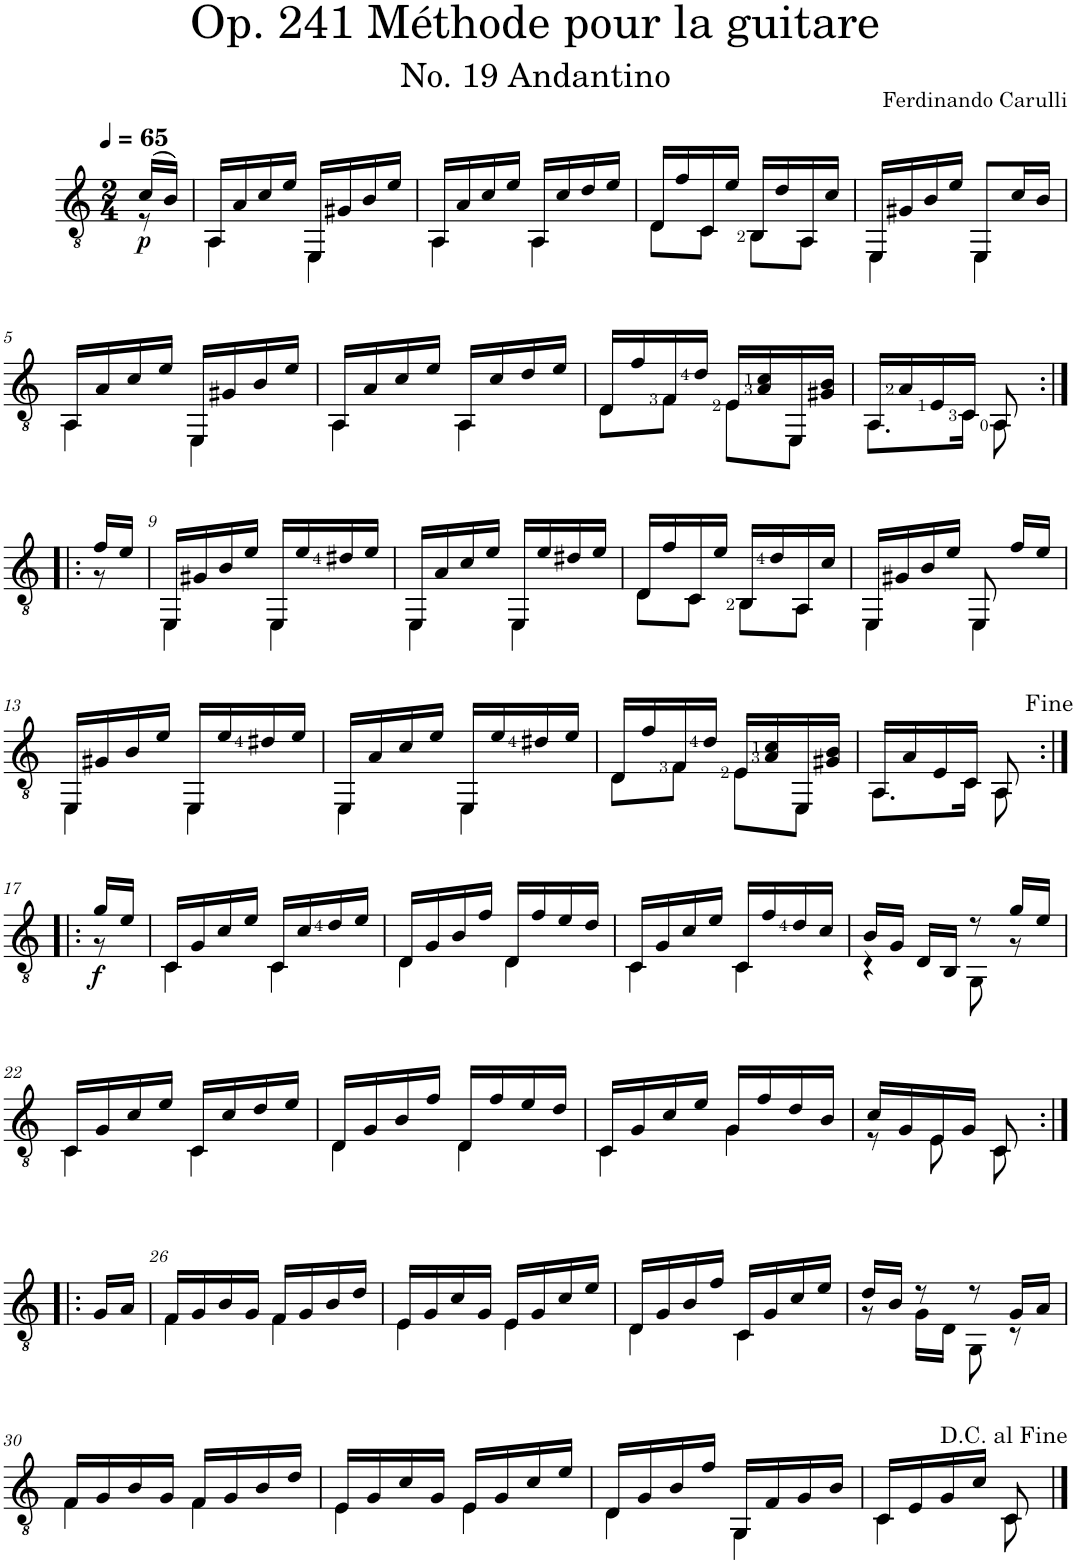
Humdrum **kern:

**kern	**dynam
*part1	*part1
*staff1	*staff1
*I"Classical Guitar	*
*clefGv2	*
*k[]	*
*a:	*
*M2/4	*
*MM65	*
=	=
*^	*
!	!	!LO:DY:b
(16c/LL	8r	p
16B/JJ)	.	.
=1	=1	=1
16AA/LL	4AA\	.
16A/	.	.
16c/	.	.
16e/JJ	.	.
16EE/LL	4EE\	.
16G#X/	.	.
16B/	.	.
16e/JJ	.	.
=2	=2	=2
16AA/LL	4AA\	.
16A/	.	.
16c/	.	.
16e/JJ	.	.
16AA/LL	4AA\	.
16c/	.	.
16d/	.	.
16e/JJ	.	.
=3	=3	=3
16D/LL	8D\L	.
16f/	.	.
16C/	8C\J	.
16e/JJ	.	.
16BB/LL	8BB\L	.
16d/	.	.
16AA/	8AA\J	.
16c/JJ	.	.
=4	=4	=4
16EE/LL	4EE\	.
16G#X/	.	.
16B/	.	.
16e/JJ	.	.
8EE/L	4EE\	.
16c/L	.	.
16B/JJ	.	.
!!LO:LB:g=z	!!
=5	=5	=5
16AA/LL	4AA\	.
16A/	.	.
16c/	.	.
16e/JJ	.	.
16EE/LL	4EE\	.
16G#X/	.	.
16B/	.	.
16e/JJ	.	.
=6	=6	=6
16AA/LL	4AA\	.
16A/	.	.
16c/	.	.
16e/JJ	.	.
16AA/LL	4AA\	.
16c/	.	.
16d/	.	.
16e/JJ	.	.
=7	=7	=7
16D/LL	8D\L	.
16f/	.	.
16F/	8F\J	.
16d/JJ	.	.
16E/LL	8E\L	.
16A/ 16c/	.	.
16EE/	8EE\J	.
16G#X/ 16B/JJ	.	.
=8	=8	=8
16AA/LL	8.AA\L	.
16A/	.	.
16E/	.	.
16C/JJ	16C\Jk	.
8AA/	8AA\	.
!!LO:LB:g=z	!!
=8X1:|!|:	=8X1:|!|:	=8X1:|!|:
16f/LL	8r	.
16e/JJ	.	.
=9	=9	=9
16EE/LL	4EE\	.
16G#X/	.	.
16B/	.	.
16e/JJ	.	.
16EE/LL	4EE\	.
16e/	.	.
16d#X/	.	.
16e/JJ	.	.
=10	=10	=10
16EE/LL	4EE\	.
16A/	.	.
16c/	.	.
16e/JJ	.	.
16EE/LL	4EE\	.
16e/	.	.
16d#X/	.	.
16e/JJ	.	.
=11	=11	=11
16D/LL	8D\L	.
16f/	.	.
16C/	8C\J	.
16e/JJ	.	.
16BB/LL	8BB\L	.
16d/	.	.
16AA/	8AA\J	.
16c/JJ	.	.
=12	=12	=12
16EE/LL	4EE\	.
16G#X/	.	.
16B/	.	.
16e/JJ	.	.
8EE/	4EE\	.
16f/LL	.	.
16e/JJ	.	.
!!LO:LB:g=z	!!
=13	=13	=13
16EE/LL	4EE\	.
16G#X/	.	.
16B/	.	.
16e/JJ	.	.
16EE/LL	4EE\	.
16e/	.	.
16d#X/	.	.
16e/JJ	.	.
=14	=14	=14
16EE/LL	4EE\	.
16A/	.	.
16c/	.	.
16e/JJ	.	.
16EE/LL	4EE\	.
16e/	.	.
16d#X/	.	.
16e/JJ	.	.
=15	=15	=15
16D/LL	8D\L	.
16f/	.	.
16F/	8F\J	.
16d/JJ	.	.
16E/LL	8E\L	.
16A/ 16c/	.	.
16EE/	8EE\J	.
16G#X/ 16B/JJ	.	.
=16	=16	=16
16AA/LL	8.AA\L	.
16A/	.	.
16E/	.	.
16C/JJ	16C\Jk	.
8AA/	8AA\	.
!!LO:LB:g=z	!!
=17:|!|:	=17:|!|:	=17:|!|:
*k[]	*	*
*C:	*	*
!	!	!LO:DY:b
16g/LL	8r	f
16e/JJ	.	.
=18	=18	=18
16C/LL	4C\	.
16G/	.	.
16c/	.	.
16e/JJ	.	.
16C/LL	4C\	.
16c/	.	.
16d/	.	.
16e/JJ	.	.
=19	=19	=19
16D/LL	4D\	.
16G/	.	.
16B/	.	.
16f/JJ	.	.
16D/LL	4D\	.
16f/	.	.
16e/	.	.
16d/JJ	.	.
=20	=20	=20
16C/LL	4C\	.
16G/	.	.
16c/	.	.
16e/JJ	.	.
16C/LL	4C\	.
16f/	.	.
16d/	.	.
16c/JJ	.	.
=21	=21	=21
16B/LL	4r	.
16G/JJ	.	.
16D/LL	.	.
16BB/JJ	.	.
8r	8GG\	.
16g/LL	8r	.
16e/JJ	.	.
!!LO:LB:g=z	!!
=22	=22	=22
16C/LL	4C\	.
16G/	.	.
16c/	.	.
16e/JJ	.	.
16C/LL	4C\	.
16c/	.	.
16d/	.	.
16e/JJ	.	.
=23	=23	=23
16D/LL	4D\	.
16G/	.	.
16B/	.	.
16f/JJ	.	.
16D/LL	4D\	.
16f/	.	.
16e/	.	.
16d/JJ	.	.
=24	=24	=24
16C/LL	4C\	.
16G/	.	.
16c/	.	.
16e/JJ	.	.
16G/LL	4G\	.
16f/	.	.
16d/	.	.
16B/JJ	.	.
=25	=25	=25
16c/LL	8r	.
16G/	.	.
16E/	8E\	.
16G/JJ	.	.
8C/	8C\	.
*v	*v	*
!!LO:LB:g=z
=25X2:|!|:	=25X2:|!|:
16G/LL	.
16A/JJ	.
=26	=26
*^	*
16F/LL	4F\	.
16G/	.	.
16B/	.	.
16G/JJ	.	.
16F/LL	4F\	.
16G/	.	.
16B/	.	.
16d/JJ	.	.
=27	=27	=27
16E/LL	4E\	.
16G/	.	.
16c/	.	.
16G/JJ	.	.
16E/LL	4E\	.
16G/	.	.
16c/	.	.
16e/JJ	.	.
=28	=28	=28
16D/LL	4D\	.
16G/	.	.
16B/	.	.
16f/JJ	.	.
16C/LL	4C\	.
16G/	.	.
16c/	.	.
16e/JJ	.	.
=29	=29	=29
16d/LL	8r	.
16B/JJ	.	.
8r	16G\LL	.
.	16D\JJ	.
8r	8GG\	.
16G/LL	8r	.
16A/JJ	.	.
!!LO:LB:g=z	!!
=30	=30	=30
16F/LL	4F\	.
16G/	.	.
16B/	.	.
16G/JJ	.	.
16F/LL	4F\	.
16G/	.	.
16B/	.	.
16d/JJ	.	.
=31	=31	=31
16E/LL	4E\	.
16G/	.	.
16c/	.	.
16G/JJ	.	.
16E/LL	4E\	.
16G/	.	.
16c/	.	.
16e/JJ	.	.
=32	=32	=32
16D/LL	4D\	.
16G/	.	.
16B/	.	.
16f/JJ	.	.
16GG/LL	4GG\	.
16F/	.	.
16G/	.	.
16B/JJ	.	.
=33	=33	=33
16C/LL	4C\	.
16E/	.	.
16G/	.	.
16c/JJ	.	.
8C/	8C\	.
*v	*v	*
==	==
*-	*-
